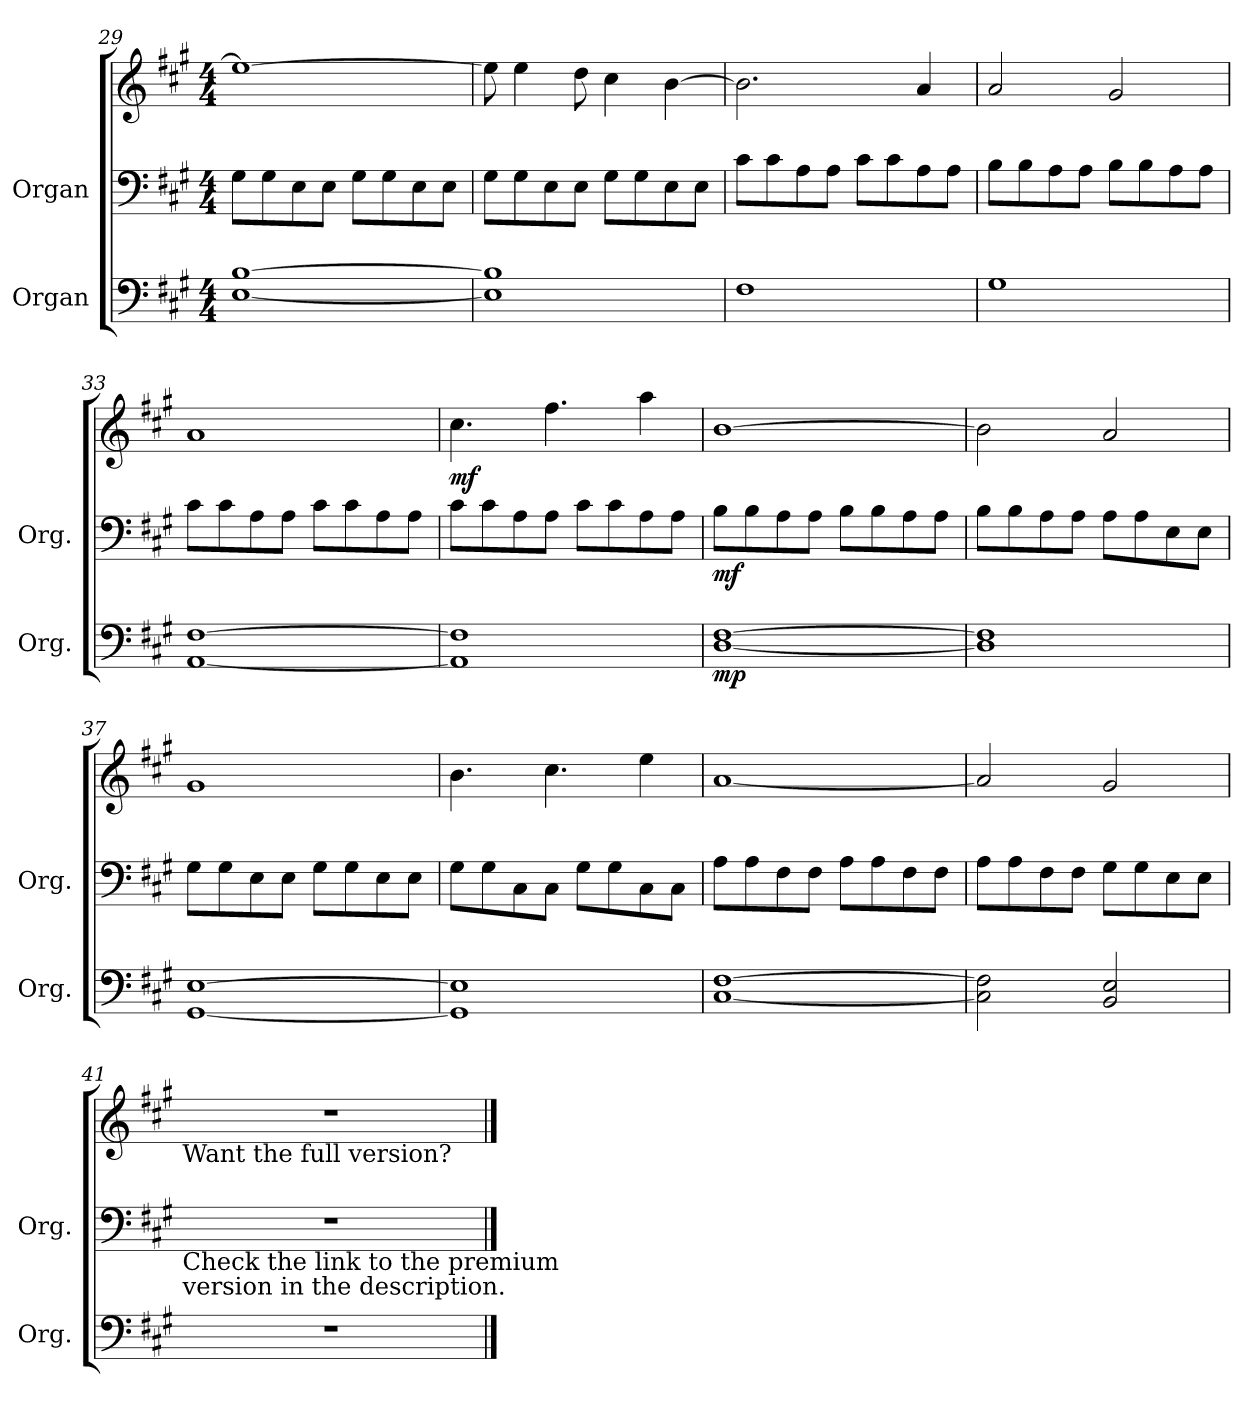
**kern	**dynam	**kern	**kern	**dynam
*part2	*part2	*part1	*part1	*part1
*staff3	*staff3	*staff2	*staff1	*staff1/2
*I"Organ	*	*I"Organ	*	*
*I'Org.	*	*I'Org.	*	*
*clefF4	*	*clefF4	*clefG2	*
*k[f#c#g#]	*	*k[f#c#g#]	*k[f#c#g#]	*
*A:	*	*A:	*A:	*
*M4/4	*	*M4/4	*M4/4	*
=29	=29	=29	=29	=29
[1E [1B	.	8G#\L	1ee_	.
.	.	8G#\	.	.
.	.	8E\	.	.
.	.	8E\J	.	.
.	.	8G#\L	.	.
.	.	8G#\	.	.
.	.	8E\	.	.
.	.	8E\J	.	.
=30	=30	=30	=30	=30
1E] 1B]	.	8G#\L	8ee\]	.
.	.	8G#\	4ee\	.
.	.	8E\	.	.
.	.	8E\J	8dd\	.
.	.	8G#\L	4cc#\	.
.	.	8G#\	.	.
.	.	8E\	[4b\	.
.	.	8E\J	.	.
!!LO:LB:g=z
=31	=31	=31	=31	=31
1F#	.	8c#\L	2.b\]	.
.	.	8c#\	.	.
.	.	8A\	.	.
.	.	8A\J	.	.
.	.	8c#\L	.	.
.	.	8c#\	.	.
.	.	8A\	4a/	.
.	.	8A\J	.	.
=32	=32	=32	=32	=32
1G#	.	8B\L	2a/	.
.	.	8B\	.	.
.	.	8A\	.	.
.	.	8A\J	.	.
.	.	8B\L	2g#/	.
.	.	8B\	.	.
.	.	8A\	.	.
.	.	8A\J	.	.
=33	=33	=33	=33	=33
[1AA [1F#	.	8c#\L	1a	.
.	.	8c#\	.	.
.	.	8A\	.	.
.	.	8A\J	.	.
.	.	8c#\L	.	.
.	.	8c#\	.	.
.	.	8A\	.	.
.	.	8A\J	.	.
=34	=34	=34	=34	=34
!	!	!	!	!LO:DY:b
1AA] 1F#]	.	8c#\L	4.cc#\	mf
.	.	8c#\	.	.
.	.	8A\	.	.
.	.	8A\J	4.ff#\	.
.	.	8c#\L	.	.
.	.	8c#\	.	.
.	.	8A\	4aa\	.
.	.	8A\J	.	.
=35	=35	=35	=35	=35
!	!LO:DY:b	!	!	!LO:DY:b=2
[1D [1F#	mp	8B\L	[1b	mf
.	.	8B\	.	.
.	.	8A\	.	.
.	.	8A\J	.	.
.	.	8B\L	.	.
.	.	8B\	.	.
.	.	8A\	.	.
.	.	8A\J	.	.
!!LO:LB:g=z
=36	=36	=36	=36	=36
1D] 1F#]	.	8B\L	2b\]	.
.	.	8B\	.	.
.	.	8A\	.	.
.	.	8A\J	.	.
.	.	8A\L	2a/	.
.	.	8A\	.	.
.	.	8E\	.	.
.	.	8E\J	.	.
=37	=37	=37	=37	=37
[1GG# [1E	.	8G#\L	1g#	.
.	.	8G#\	.	.
.	.	8E\	.	.
.	.	8E\J	.	.
.	.	8G#\L	.	.
.	.	8G#\	.	.
.	.	8E\	.	.
.	.	8E\J	.	.
=38	=38	=38	=38	=38
1GG#] 1E]	.	8G#\L	4.b\	.
.	.	8G#\	.	.
.	.	8C#\	.	.
.	.	8C#\J	4.cc#\	.
.	.	8G#\L	.	.
.	.	8G#\	.	.
.	.	8C#\	4ee\	.
.	.	8C#\J	.	.
=39	=39	=39	=39	=39
[1C# [1F#	.	8A\L	[1a	.
.	.	8A\	.	.
.	.	8F#\	.	.
.	.	8F#\J	.	.
.	.	8A\L	.	.
.	.	8A\	.	.
.	.	8F#\	.	.
.	.	8F#\J	.	.
=40	=40	=40	=40	=40
2C#\] 2F#\]	.	8A\L	2a/]	.
.	.	8A\	.	.
.	.	8F#\	.	.
.	.	8F#\J	.	.
2BB/ 2E/	.	8G#\L	2g#/	.
.	.	8G#\	.	.
.	.	8E\	.	.
.	.	8E\J	.	.
!!LO:PB:g=z
=41	=41	=41	=41	=41
!	!	!	!LO:TX:b:t=Want the full version?	!
!	!	!LO:TX:b:t=Check the link to the premium	!	!
!	!	!LO:TX:b:t=version in the description.	!	!
1r	.	1r	1r	.
==	==	==	==	==
*-	*-	*-	*-	*-
